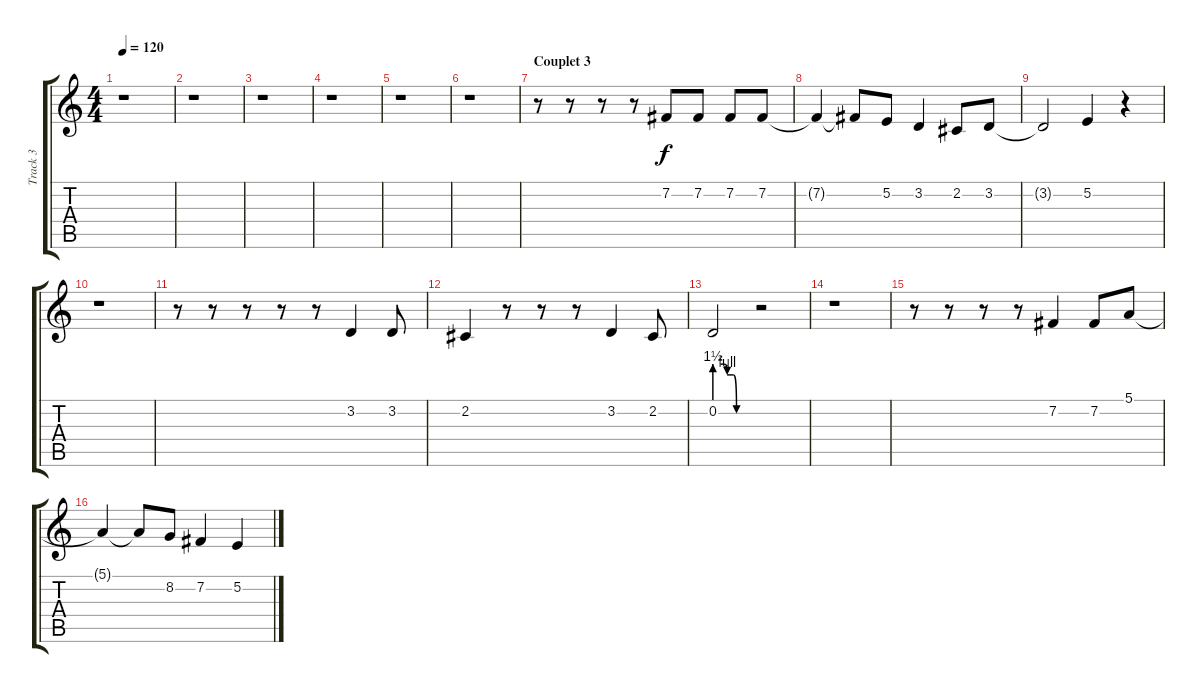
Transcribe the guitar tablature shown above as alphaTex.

\track ("Track 3" "Track 3") {instrument trumpet}
\staff {score tabs}
\tuning (E4 B3 G3 D3 A2 E2) {hide}
\ts (4 4)
\tempo 120
\clef g2
\ks c
r.1{dy f} |
r.1 |
r.1 |
r.1 |
r.1 |
r.1 |
\section ("" "Couplet 3")
r.8 r.8 r.8 r.8 7.2.8 7.2.8 7.2.8 7.2.8 |
7.2{t}.4 7.2{t}.8 5.2.8 3.2.4 2.2.8 3.2.8 |
3.2{t}.2 5.2.4 r.4 |
r.1 |
r.8 r.8 r.8 r.8 r.8 3.2.4 3.2.8 |
2.2.4 r.8 r.8 r.8 3.2.4 2.2.8 |
0.2{be (custom 0 6 15 6 20 4 30 4 35 0 60 0)}.2 r.2 |
r.1 |
r.8 r.8 r.8 r.8 7.2.4 7.2.8 5.1.8 |
5.1{t}.4 5.1{t}.8 8.2.8 7.2.4 5.2.4
